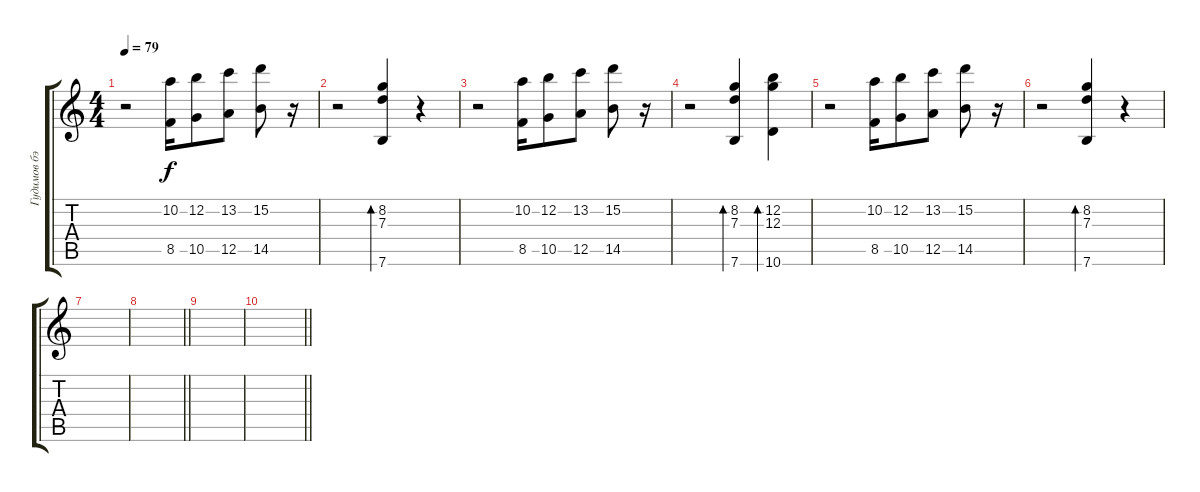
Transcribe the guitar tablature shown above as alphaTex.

\track ("Гудимов бэк гитара" "Гудимов бэ") {instrument acousticguitarsteel}
\staff {score tabs}
\tuning (E4 B3 G3 D3 A2 E2) {hide}
\ts (4 4)
\tempo 79
\clef g2
\ks c
r.2{dy f} (10.2 8.5).16 (12.2 10.5).8 (13.2 12.5).8 (15.2 14.5).8 r.16 |
r.2 (8.2 7.3 7.6).4{bd 120} r.4 |
r.2 (10.2 8.5).16 (12.2 10.5).8 (13.2 12.5).8 (15.2 14.5).8 r.16 |
r.2 (8.2 7.3 7.6).4{bd 120} (12.2 12.3 10.6).4{bd 120} |
r.2 (10.2 8.5).16 (12.2 10.5).8 (13.2 12.5).8 (15.2 14.5).8 r.16 |
r.2 (8.2 7.3 7.6).4{bd 120} r.4 |
|
\barLineRight lightlight
|
|
\barLineRight lightlight
